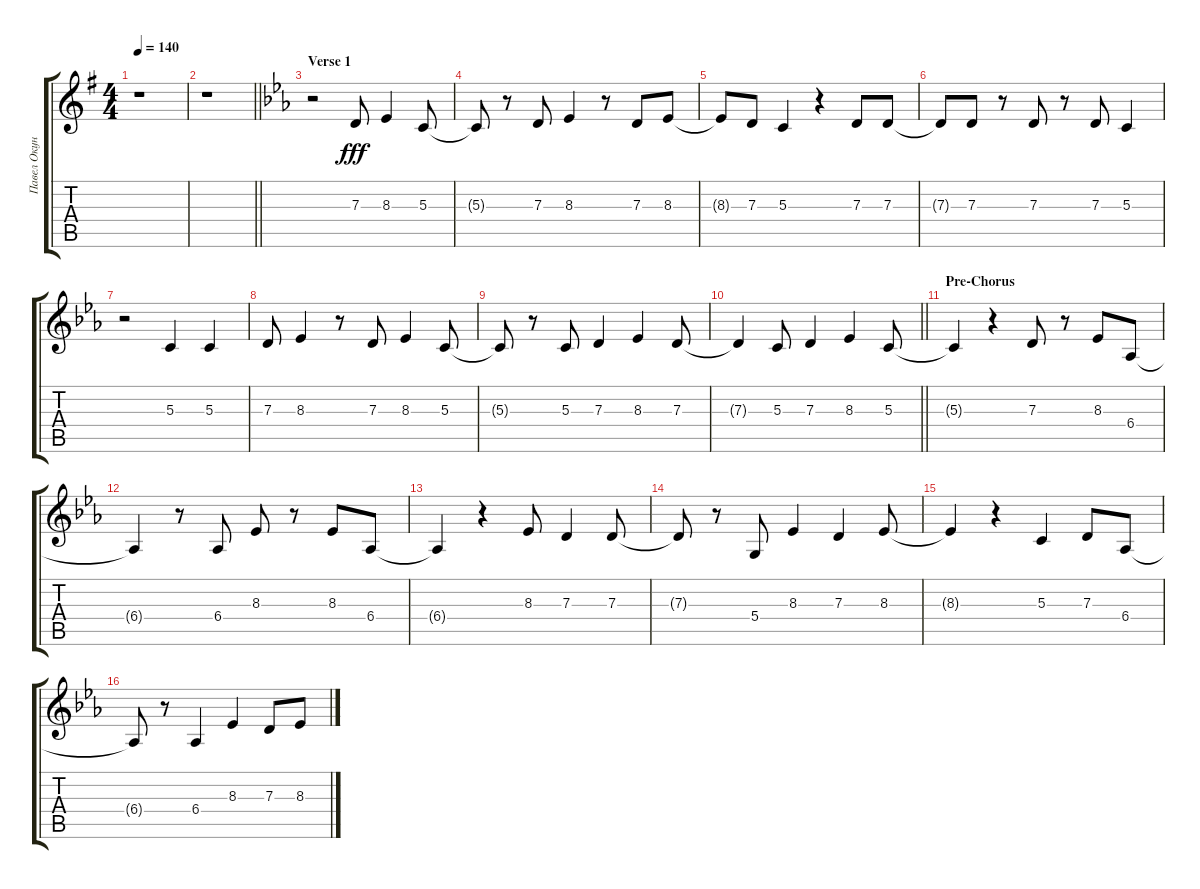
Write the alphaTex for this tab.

\track ("Павел Окунев" "Павел Окун") {instrument altosax}
\staff {score tabs}
\tuning (E4 B3 G3 D3 A2 E2) {hide}
\ts (4 4)
\tempo 140
\clef g2
\ks g
r.1{dy fff} |
\barLineRight lightlight
r.1 |
\section ("" "Verse 1")
\ks eb
r.2 7.3.8 8.3.4 5.3.8 |
5.3{t}.8 r.8 7.3.8 8.3.4 r.8 7.3.8 8.3.8 |
8.3{t}.8 7.3.8 5.3.4 r.4 7.3.8 7.3.8 |
7.3{t}.8 7.3.8 r.8 7.3.8 r.8 7.3.8 5.3.4 |
r.2 5.3.4 5.3.4 |
7.3.8 8.3.4 r.8 7.3.8 8.3.4 5.3.8 |
5.3{t}.8 r.8 5.3.8 7.3.4 8.3.4 7.3.8 |
\barLineRight lightlight
7.3{t}.4 5.3.8 7.3.4 8.3.4 5.3.8 |
\section ("" "Pre-Chorus")
5.3{t}.4 r.4 7.3.8 r.8 8.3.8 6.4.8 |
6.4{t}.4 r.8 6.4.8 8.3.8 r.8 8.3.8 6.4.8 |
6.4{t}.4 r.4 8.3.8 7.3.4 7.3.8 |
7.3{t}.8 r.8 5.4.8 8.3.4 7.3.4 8.3.8 |
8.3{t}.4 r.4 5.3.4 7.3.8 6.4.8 |
6.4{t}.8 r.8 6.4.4 8.3.4 7.3.8 8.3.8
